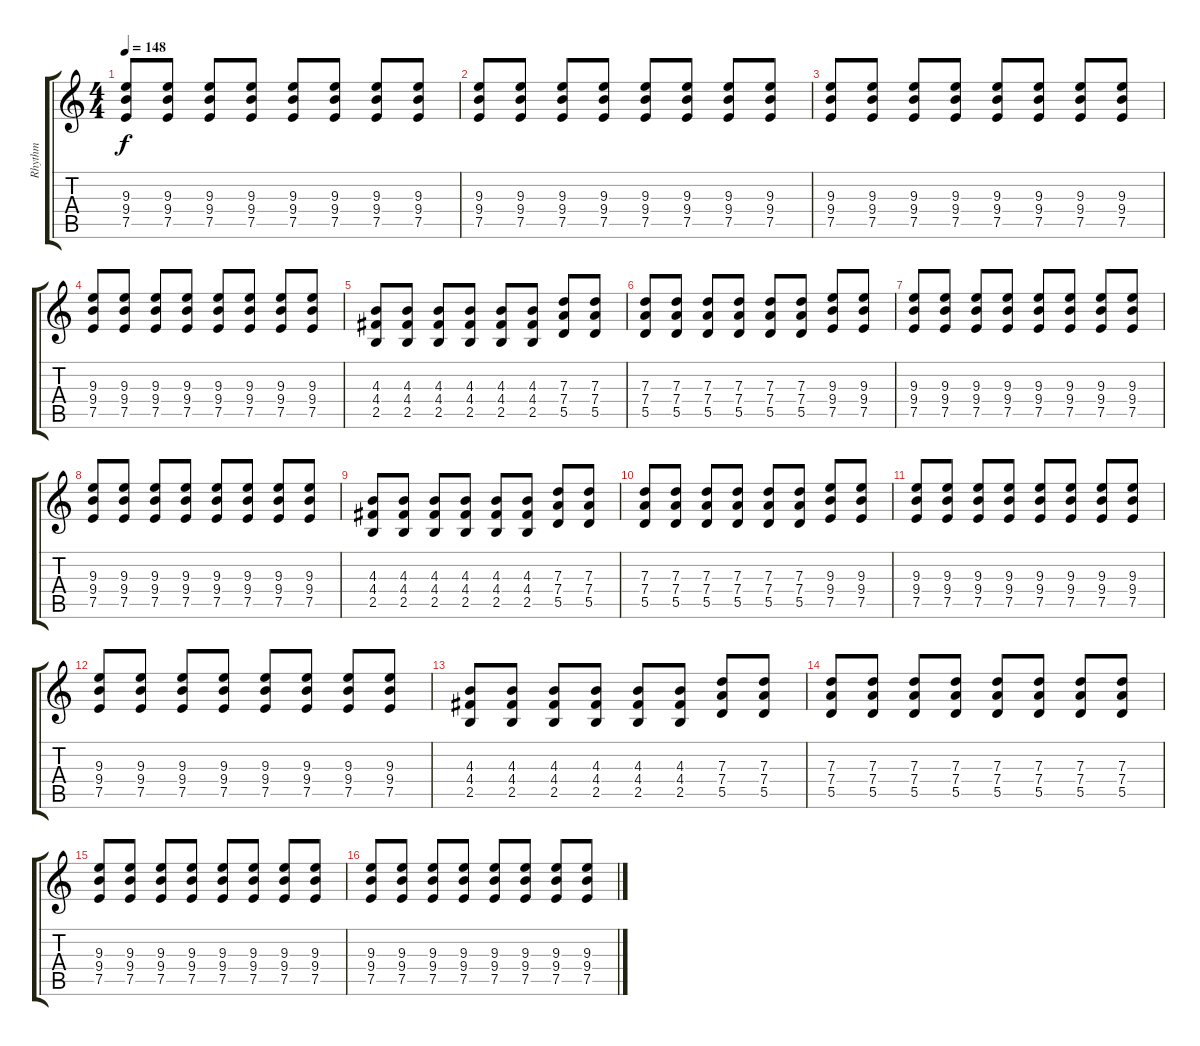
\track ("Rhythm" "Rhythm") {instrument distortionguitar}
\staff {score tabs}
\tuning (E4 B3 G3 D3 A2 E2) {hide}
\ts (4 4)
\tempo 148
\clef g2
\ks c
(9.3 9.4 7.5).8{dy f} (9.3 9.4 7.5).8 (9.3 9.4 7.5).8 (9.3 9.4 7.5).8 (9.3 9.4 7.5).8 (9.3 9.4 7.5).8 (9.3 9.4 7.5).8 (9.3 9.4 7.5).8 |
(9.3 9.4 7.5).8 (9.3 9.4 7.5).8 (9.3 9.4 7.5).8 (9.3 9.4 7.5).8 (9.3 9.4 7.5).8 (9.3 9.4 7.5).8 (9.3 9.4 7.5).8 (9.3 9.4 7.5).8 |
(9.3 9.4 7.5).8 (9.3 9.4 7.5).8 (9.3 9.4 7.5).8 (9.3 9.4 7.5).8 (9.3 9.4 7.5).8 (9.3 9.4 7.5).8 (9.3 9.4 7.5).8 (9.3 9.4 7.5).8 |
(9.3 9.4 7.5).8 (9.3 9.4 7.5).8 (9.3 9.4 7.5).8 (9.3 9.4 7.5).8 (9.3 9.4 7.5).8 (9.3 9.4 7.5).8 (9.3 9.4 7.5).8 (9.3 9.4 7.5).8 |
(4.3 4.4 2.5).8 (4.3 4.4 2.5).8 (4.3 4.4 2.5).8 (4.3 4.4 2.5).8 (4.3 4.4 2.5).8 (4.3 4.4 2.5).8 (7.3 7.4 5.5).8 (7.3 7.4 5.5).8 |
(7.3 7.4 5.5).8 (7.3 7.4 5.5).8 (7.3 7.4 5.5).8 (7.3 7.4 5.5).8 (7.3 7.4 5.5).8 (7.3 7.4 5.5).8 (9.3 9.4 7.5).8 (9.3 9.4 7.5).8 |
(9.3 9.4 7.5).8 (9.3 9.4 7.5).8 (9.3 9.4 7.5).8 (9.3 9.4 7.5).8 (9.3 9.4 7.5).8 (9.3 9.4 7.5).8 (9.3 9.4 7.5).8 (9.3 9.4 7.5).8 |
(9.3 9.4 7.5).8 (9.3 9.4 7.5).8 (9.3 9.4 7.5).8 (9.3 9.4 7.5).8 (9.3 9.4 7.5).8 (9.3 9.4 7.5).8 (9.3 9.4 7.5).8 (9.3 9.4 7.5).8 |
(4.3 4.4 2.5).8 (4.3 4.4 2.5).8 (4.3 4.4 2.5).8 (4.3 4.4 2.5).8 (4.3 4.4 2.5).8 (4.3 4.4 2.5).8 (7.3 7.4 5.5).8 (7.3 7.4 5.5).8 |
(7.3 7.4 5.5).8 (7.3 7.4 5.5).8 (7.3 7.4 5.5).8 (7.3 7.4 5.5).8 (7.3 7.4 5.5).8 (7.3 7.4 5.5).8 (9.3 9.4 7.5).8 (9.3 9.4 7.5).8 |
(9.3 9.4 7.5).8 (9.3 9.4 7.5).8 (9.3 9.4 7.5).8 (9.3 9.4 7.5).8 (9.3 9.4 7.5).8 (9.3 9.4 7.5).8 (9.3 9.4 7.5).8 (9.3 9.4 7.5).8 |
(9.3 9.4 7.5).8 (9.3 9.4 7.5).8 (9.3 9.4 7.5).8 (9.3 9.4 7.5).8 (9.3 9.4 7.5).8 (9.3 9.4 7.5).8 (9.3 9.4 7.5).8 (9.3 9.4 7.5).8 |
(4.3 4.4 2.5).8 (4.3 4.4 2.5).8 (4.3 4.4 2.5).8 (4.3 4.4 2.5).8 (4.3 4.4 2.5).8 (4.3 4.4 2.5).8 (7.3 7.4 5.5).8 (7.3 7.4 5.5).8 |
(7.3 7.4 5.5).8 (7.3 7.4 5.5).8 (7.3 7.4 5.5).8 (7.3 7.4 5.5).8 (7.3 7.4 5.5).8 (7.3 7.4 5.5).8 (7.3 7.4 5.5).8 (7.3 7.4 5.5).8 |
(9.3 9.4 7.5).8 (9.3 9.4 7.5).8 (9.3 9.4 7.5).8 (9.3 9.4 7.5).8 (9.3 9.4 7.5).8 (9.3 9.4 7.5).8 (9.3 9.4 7.5).8 (9.3 9.4 7.5).8 |
(9.3 9.4 7.5).8 (9.3 9.4 7.5).8 (9.3 9.4 7.5).8 (9.3 9.4 7.5).8 (9.3 9.4 7.5).8 (9.3 9.4 7.5).8 (9.3 9.4 7.5).8 (9.3 9.4 7.5).8
